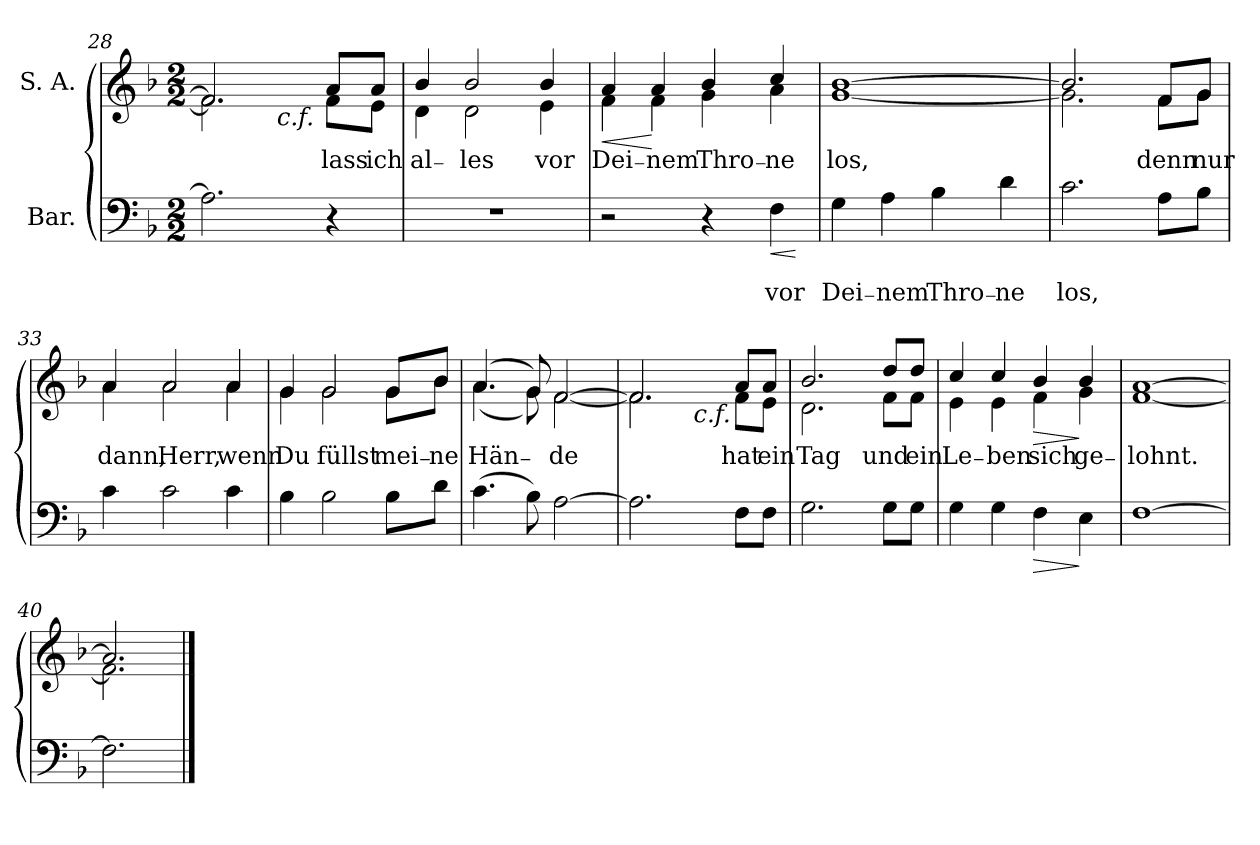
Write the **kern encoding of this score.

**kern	**text	**text	**dynam	**kern	**text	**dynam
*part2	*part2	*part2	*part2	*part1	*part1	*part1
*staff2	*staff2	*staff2	*staff2	*staff1	*staff1	*staff1
*I"Bar.	*	*	*	*I"S. A.	*	*
*clefF4	*	*	*	*clefG2	*	*
*k[b-]	*	*	*	*k[b-]	*	*
*F:	*	*	*	*F:	*	*
*M2/2	*	*	*	*M2/2	*	*
=28	=28	=28	=28	=28	=28	=28
*	*	*	*	*^	*	*
*	*	*	*	*	*^	*	*
2.A\]	.	.	.	2.f/]	2.f\]	2ryy	.	.
!	!	!	!	!	!	!LO:TX:b:i:t=c.f.	!	!
.	.	.	.	.	.	2ryy	.	.
!	!	!	!	!	!	!	!LO:LY:b	!
4r	.	.	.	8a/L	8f\L	.	lass	.
!	!	!	!	!	!	!	!LO:LY:b	!
.	.	.	.	8a/J	8e\J	.	ich	.
*	*	*	*	*v	*v	*v	*	*
=29	=29	=29	=29	=29	=29	=29
*	*	*	*	*^	*	*
*	*	*	*	*	*^	*	*
!	!	!	!	!	!	!	!LO:LY:b	!
*	*	*	*	*	*v	*v	*	*
1r	.	.	.	4b-/	4d\	al₋	.
!	!	!	!	!	!	!LO:LY:b	!
.	.	.	.	2b-/	2d\	les	.
!	!	!	!	!	!	!LO:LY:b	!
.	.	.	.	4b-/	4e\	vor	.
=30	=30	=30	=30	=30	=30	=30	=30
!	!	!	!	!	!	!LO:LY:b	!LO:HP:b
2r	.	.	.	4a/	4f\	Dei₋	<
!	!	!	!	!	!	!LO:LY:b	!
.	.	.	.	4a/	4f\	nem	[
!	!	!	!	!	!	!LO:LY:b	!
4r	.	.	.	4b-/	4g\	Thro₋	.
!	!	!LO:LY:b	!LO:HP:b	!	!	!	!
!	!	!	!	!	!	!LO:LY:b	!
4F\	.	vor	<	4cc/	4a\	ne	.
*	*	*	*	*v	*v	*	*
.	.	.	[	.	.	.
=31	=31	=31	=31	=31	=31	=31
!	!	!LO:LY:b	!	!	!	!
!	!	!	!	!	!LO:LY:b	!
*	*	*	*	*^	*	*
4G\	.	Dei₋	.	[>1b-	[<1g	los,	.
!	!	!LO:LY:b	!	!	!	!	!
4A\	.	nem	.	.	.	.	.
!	!	!LO:LY:b	!	!	!	!	!
4B-\	.	Thro₋	.	.	.	.	.
!	!	!LO:LY:b	!	!	!	!	!
4d\	.	ne	.	.	.	.	.
!!LO:LB:g=z	!!
=32	=32	=32	=32	=32	=32	=32	=32
!	!	!LO:LY:b	!	!	!	!	!
2.c\	.	los,	.	2.b-/]	2.g\]	.	.
!	!	!	!	!	!	!LO:LY:b	!
8A\L	.	.	.	8f/L	8f\L	denn	.
!	!	!	!	!	!	!LO:LY:b	!
8B-\J	.	.	.	8g/J	8g\J	nur	.
=33	=33	=33	=33	=33	=33	=33	=33
!	!	!	!	!	!	!LO:LY:b	!
4c\	.	.	.	4a/	4a\	dann,	.
!	!	!	!	!	!	!LO:LY:b	!
2c\	.	.	.	2a/	2a\	Herr,	.
!	!	!	!	!	!	!LO:LY:b	!
4c\	.	.	.	4a/	4a\	wenn	.
=34	=34	=34	=34	=34	=34	=34	=34
!	!	!	!	!	!	!LO:LY:b	!
4B-\	.	.	.	4g/	4g\	Du	.
!	!	!	!	!	!	!LO:LY:b	!
2B-\	.	.	.	2g/	2g\	füllst	.
!	!	!	!	!	!	!LO:LY:b	!
8B-\L	.	.	.	8g/L	8g\L	mei₋	.
!	!	!	!	!	!	!LO:LY:b	!
8d\J	.	.	.	8b-/J	8b-\J	ne	.
=35	=35	=35	=35	=35	=35	=35	=35
!	!	!	!	!	!	!LO:LY:b	!
(>4.c\	.	.	.	(>4.a/	(<4.a\	Hän₋	.
8B-\)	.	.	.	8g/)	8g\)	.	.
!	!	!	!	!	!	!LO:LY:b	!
[2A\	.	.	.	[>2f/	[<2f\	de	.
=36	=36	=36	=36	=36	=36	=36	=36
*	*	*	*	*	*^	*	*
2.A\]	.	.	.	2.f/]	2.f\]	2ryy	.	.
!	!	!	!	!	!	!LO:TX:b:i:t=c.f.	!	!
.	.	.	.	.	.	2ryy	.	.
!	!	!	!	!	!	!	!LO:LY:b	!
8F\L	.	.	.	8a/L	8f\L	.	hat	.
!	!	!	!	!	!	!	!LO:LY:b	!
8F\J	.	.	.	8a/J	8e\J	.	ein	.
*	*	*	*	*v	*v	*v	*	*
!!LO:LB:g=z
=37	=37	=37	=37	=37	=37	=37
*	*	*	*	*^	*	*
*	*	*	*	*	*^	*	*
!	!	!	!	!	!	!	!LO:LY:b	!
*	*	*	*	*	*v	*v	*	*
2.G\	.	.	.	2.b-/	2.d\	Tag	.
!	!	!	!	!	!	!LO:LY:b	!
8G\L	.	.	.	8dd/L	8f\L	und	.
!	!	!	!	!	!	!LO:LY:b	!
8G\J	.	.	.	8dd/J	8f\J	ein	.
=38	=38	=38	=38	=38	=38	=38	=38
!	!	!	!	!	!	!LO:LY:b	!
4G\	.	.	.	4cc/	4e\	Le₋	.
!	!	!	!	!	!	!LO:LY:b	!
4G\	.	.	.	4cc/	4e\	ben	.
!	!	!	!LO:HP:b	!	!	!	!
!	!	!	!	!	!	!LO:LY:b	!LO:HP:b
4F\	.	.	>	4b-/	4f\	sich	>
!	!	!	!	!	!	!LO:LY:b	!
4E\	.	.	]	4b-/	4g\	ge₋	]
=39	=39	=39	=39	=39	=39	=39	=39
!	!	!	!	!	!	!LO:LY:b	!
[1F	.	.	.	[>1a	[<1f	lohnt.	.
=40	=40	=40	=40	=40	=40	=40	=40
2.F\]	.	.	.	2.a/]	2.f\]	.	.
*	*	*	*	*v	*v	*	*
==	==	==	==	==	==	==
*-	*-	*-	*-	*-	*-	*-
